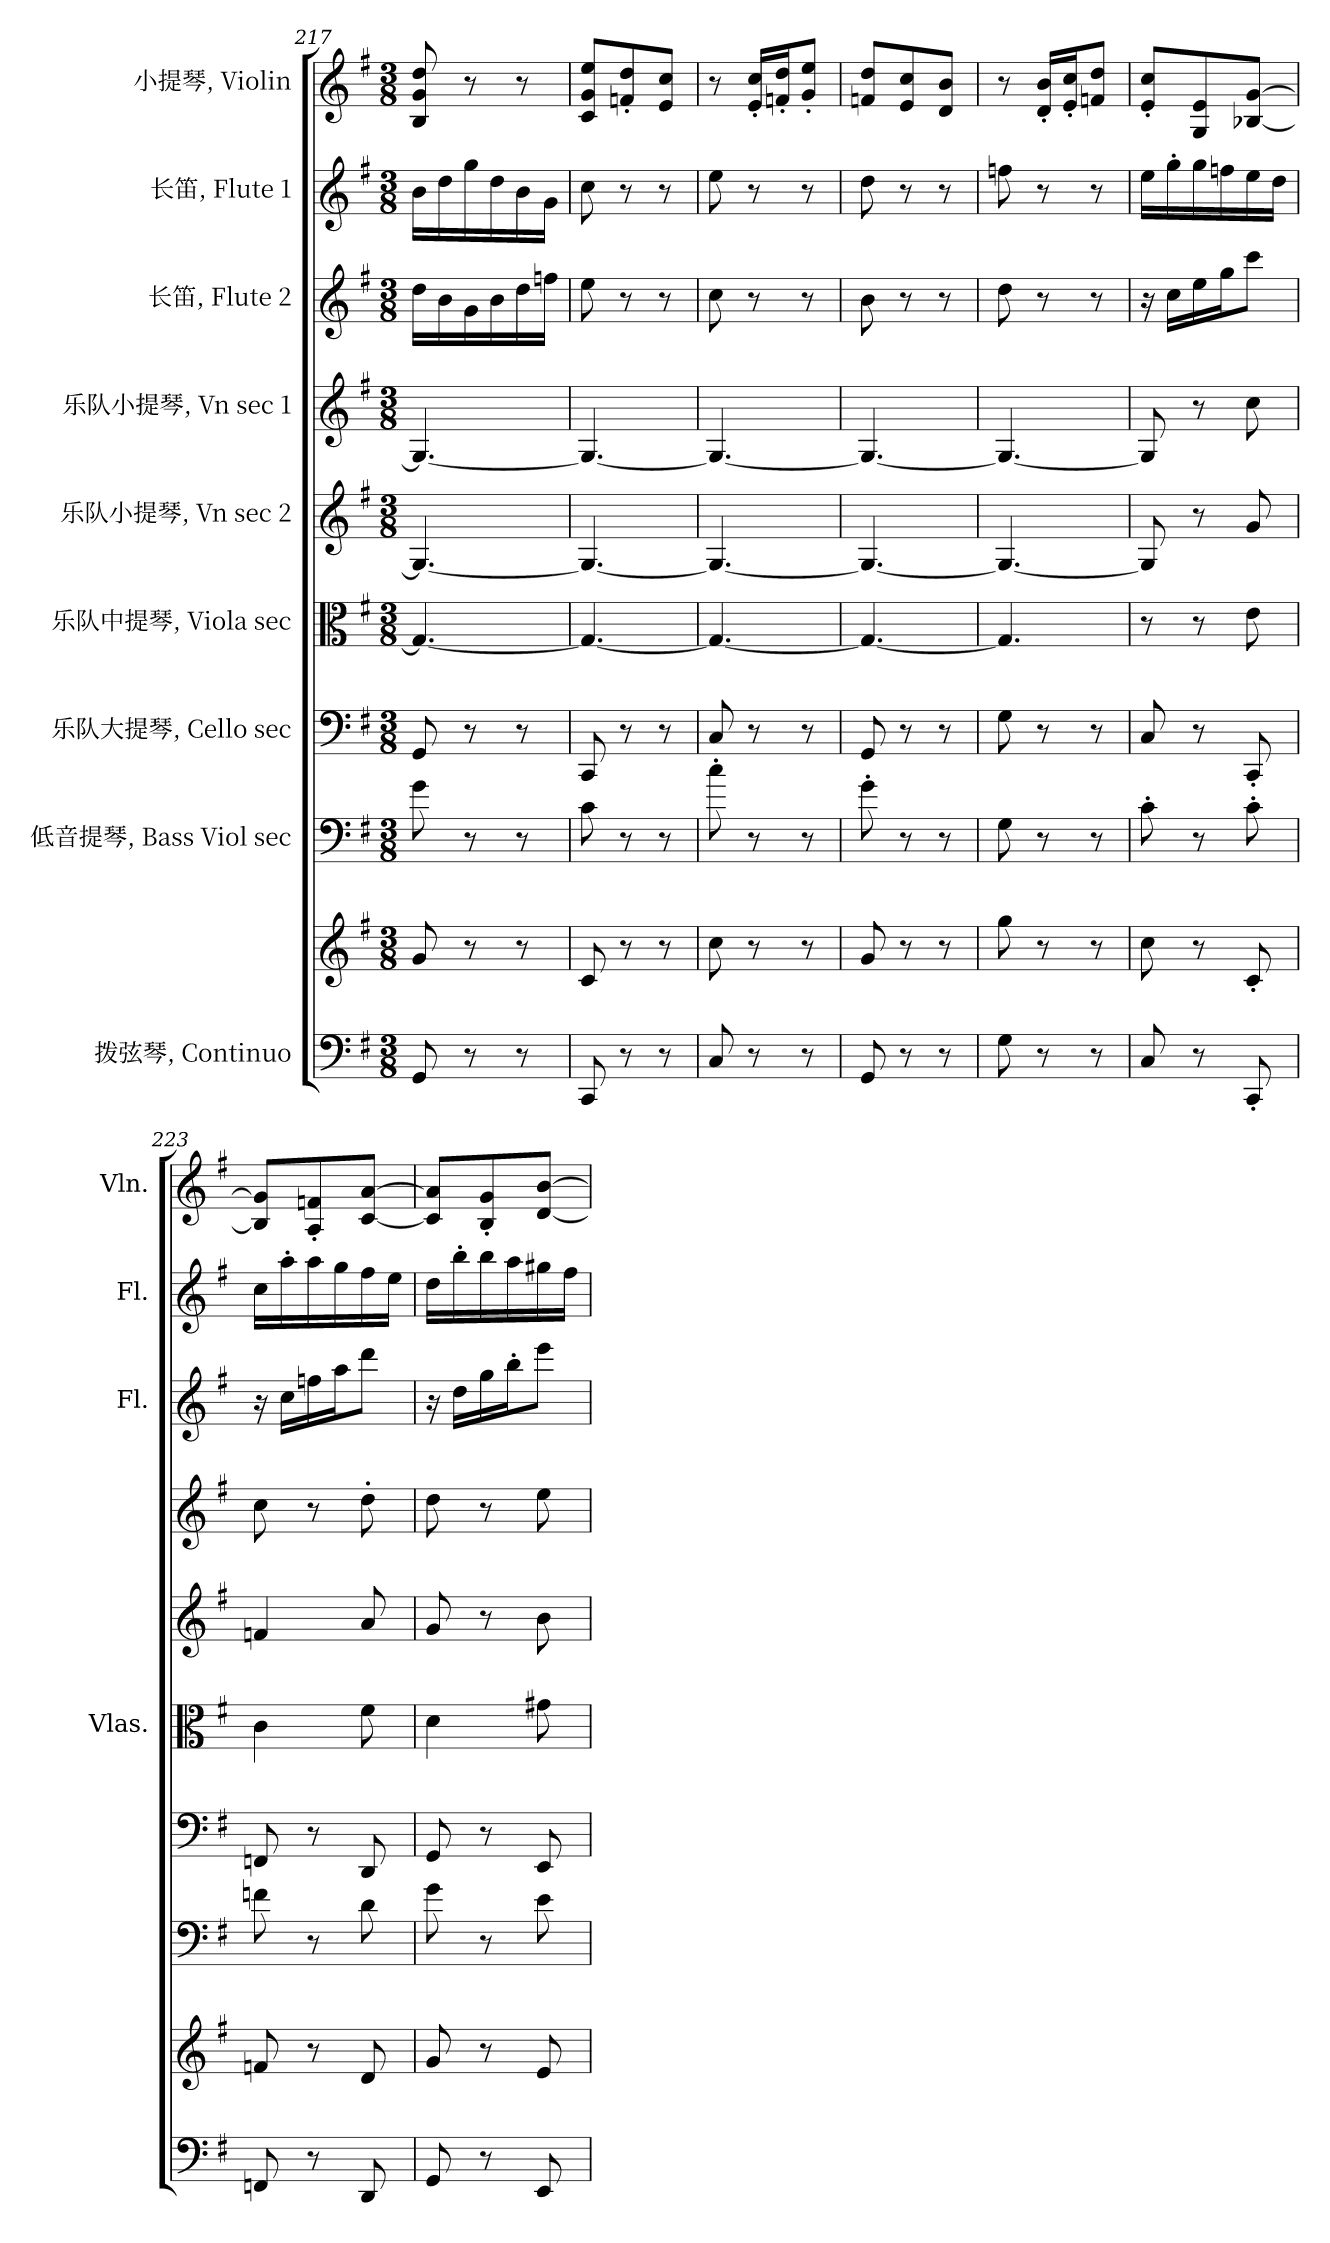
**kern	**kern	**kern	**kern	**kern	**kern	**kern	**kern	**kern	**kern
*part9	*part9	*part8	*part7	*part6	*part5	*part4	*part3	*part2	*part1
*staff10	*staff9	*staff8	*staff7	*staff6	*staff5	*staff4	*staff3	*staff2	*staff1
*I"拨弦琴, Continuo	*	*I"低音提琴, Bass Viol sec	*I"乐队大提琴, Cello sec	*I"乐队中提琴, Viola sec	*I"乐队小提琴, Vn sec 2	*I"乐队小提琴, Vn sec 1	*I"长笛, Flute 2	*I"长笛, Flute 1	*I"小提琴, Violin
*	*	*	*	*I'Vlas.	*	*	*I'Fl.	*I'Fl.	*I'Vln.
*clefF4	*clefG2	*clefF4	*clefF4	*clefC3	*clefG2	*clefG2	*clefG2	*clefG2	*clefG2
*	*	*ITrd7c12	*	*	*	*	*	*	*
*k[f#]	*k[f#]	*k[f#]	*k[f#]	*k[f#]	*k[f#]	*k[f#]	*k[f#]	*k[f#]	*k[f#]
*M3/8	*M3/8	*M3/8	*M3/8	*M3/8	*M3/8	*M3/8	*M3/8	*M3/8	*M3/8
=217	=217	=217	=217	=217	=217	=217	=217	=217	=217
8GG/	8g/	8G\	8GG/	4.G/_	4.G/_	4.G/_	16dd\LL	16b\LL	8B/ 8g/ 8dd/
.	.	.	.	.	.	.	16b\	16dd\	.
8r	8r	8r	8r	.	.	.	16g\	16gg\	8r
.	.	.	.	.	.	.	16b\	16dd\	.
8r	8r	8r	8r	.	.	.	16dd\	16b\	8r
.	.	.	.	.	.	.	16ffn\JJ	16g\JJ	.
=218	=218	=218	=218	=218	=218	=218	=218	=218	=218
8CC/	8c/	8C\	8CC/	4.G/_	4.G/_	4.G/_	8ee\	8cc\	8c/ 8g/ 8ee/L
8r	8r	8r	8r	.	.	.	8r	8r	8fn/' 8dd/'
8r	8r	8r	8r	.	.	.	8r	8r	8e/ 8cc/J
!!LO:PB:g=z
=219	=219	=219	=219	=219	=219	=219	=219	=219	=219
8C/	8cc\	8c'\	8C/	4.G/_	4.G/_	4.G/_	8cc\	8ee\	8r
8r	8r	8r	8r	.	.	.	8r	8r	16e/' 16cc/'LL
.	.	.	.	.	.	.	.	.	16fn/' 16dd/'J
8r	8r	8r	8r	.	.	.	8r	8r	8g/' 8ee/'J
=220	=220	=220	=220	=220	=220	=220	=220	=220	=220
8GG/	8g/	8G'\	8GG/	4.G/_	4.G/_	4.G/_	8b\	8dd\	8fn/ 8dd/L
8r	8r	8r	8r	.	.	.	8r	8r	8e/ 8cc/
8r	8r	8r	8r	.	.	.	8r	8r	8d/ 8b/J
=221	=221	=221	=221	=221	=221	=221	=221	=221	=221
8G\	8gg\	8GG\	8G\	4.G/]	4.G/_	4.G/_	8dd\	8ffn\	8r
8r	8r	8r	8r	.	.	.	8r	8r	16d/' 16b/'LL
.	.	.	.	.	.	.	.	.	16e/' 16cc/'J
8r	8r	8r	8r	.	.	.	8r	8r	8fn/ 8dd/J
=222	=222	=222	=222	=222	=222	=222	=222	=222	=222
8C/	8cc\	8C'\	8C/	8r	8G/]	8G/]	16r	16ee\LL	8e/' 8cc/'L
.	.	.	.	.	.	.	16cc\LL	16gg'\	.
8r	8r	8r	8r	8r	8r	8r	16ee\	16gg\	8G/ 8e/
.	.	.	.	.	.	.	16gg\J	16ffn\	.
8CC'/	8c'/	8C'\	8CC'/	8e\	8g/	8cc\	8ccc\J	16ee\	[8B-X/ [8g/J
.	.	.	.	.	.	.	.	16dd\JJ	.
=223	=223	=223	=223	=223	=223	=223	=223	=223	=223
8FFn/	8fn/	8Fn\	8FFn/	4c\	4fn/	8cc\	16r	16cc\LL	8B-/] 8g/]L
.	.	.	.	.	.	.	16cc\LL	16aa'\	.
8r	8r	8r	8r	.	.	8r	16ffn\	16aa\	8A/' 8fn/'
.	.	.	.	.	.	.	16aa\J	16gg\	.
8DD/	8d/	8D\	8DD/	8f#\	8a/	8dd'\	8ddd\J	16ff#\	[8c/ [8a/J
.	.	.	.	.	.	.	.	16ee\JJ	.
=224	=224	=224	=224	=224	=224	=224	=224	=224	=224
8GG/	8g/	8G\	8GG/	4d\	8g/	8dd\	16r	16dd\LL	8c/] 8a/]L
.	.	.	.	.	.	.	16dd\LL	16bb'\	.
8r	8r	8r	8r	.	8r	8r	16gg\	16bb\	8B/' 8g/'
.	.	.	.	.	.	.	16bb'\J	16aa\	.
8EE/	8e/	8E\	8EE/	8g#X\	8b\	8ee\	8eee\J	16gg#X\	[8d/ [8b/J
.	.	.	.	.	.	.	.	16ff#\JJ	.
=	=	=	=	=	=	=	=	=	=
*-	*-	*-	*-	*-	*-	*-	*-	*-	*-
